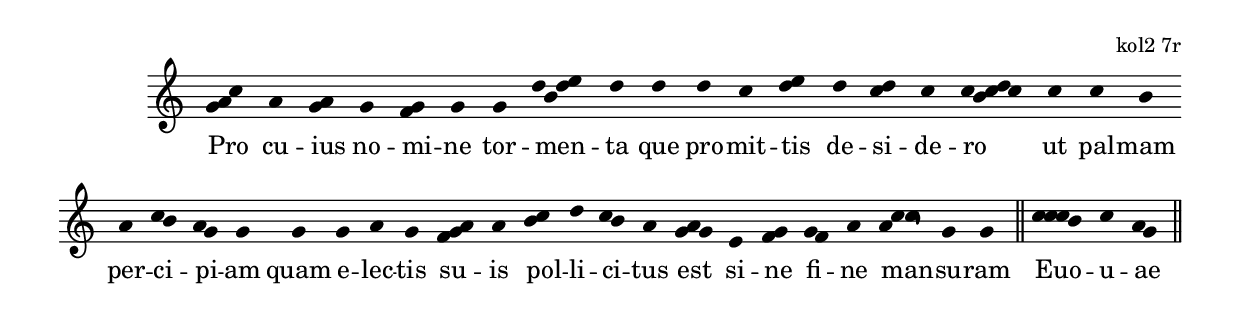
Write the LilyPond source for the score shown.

\version "2.19.32"

\include "../lib/synopsis.ily"

\score {
  \transpose c c' {
    \plainchant
    \melisma { g a c' } \bar "" a \melisma { g a } \bar "" g \melisma { f g } g \bar ""
    g \melisma { d' b d' e' } d' \bar "" d' \bar "" d' c' \melisma { d' e' } \bar "" d' \melisma { c' d' } c' \melisma { c' b c' d' c' } \bar ""
    c' \bar "" c' b \bar "" a \melisma { c' b } \melisma { a g } g \bar ""
    g \bar "" g a g \bar "" \melisma { f g a } a \bar "" \melisma { b c' } d' \melisma { c' b } a \bar "" \melisma { g a g } \bar ""
    e \melisma { f g } \bar "" \melisma { g f } a \bar "" \melisma { a c' \strophicus c' } g g \bar "||"

    \melisma { c' c' c' b } c' \melisma { a g } \bar "||"
  }
  \addlyrics {
    Pro cu -- ius no -- mi -- ne
    tor -- men -- ta que pro -- mit -- tis de -- si -- de -- ro
    ut pal -- mam per -- ci -- pi -- am
    quam e -- lec -- tis su -- is pol -- li -- ci -- tus est
    si -- ne fi -- ne man -- su -- ram

    Euo -- u -- ae
  }
  \header {
    fontes = "kol2 7r"
  }
}
